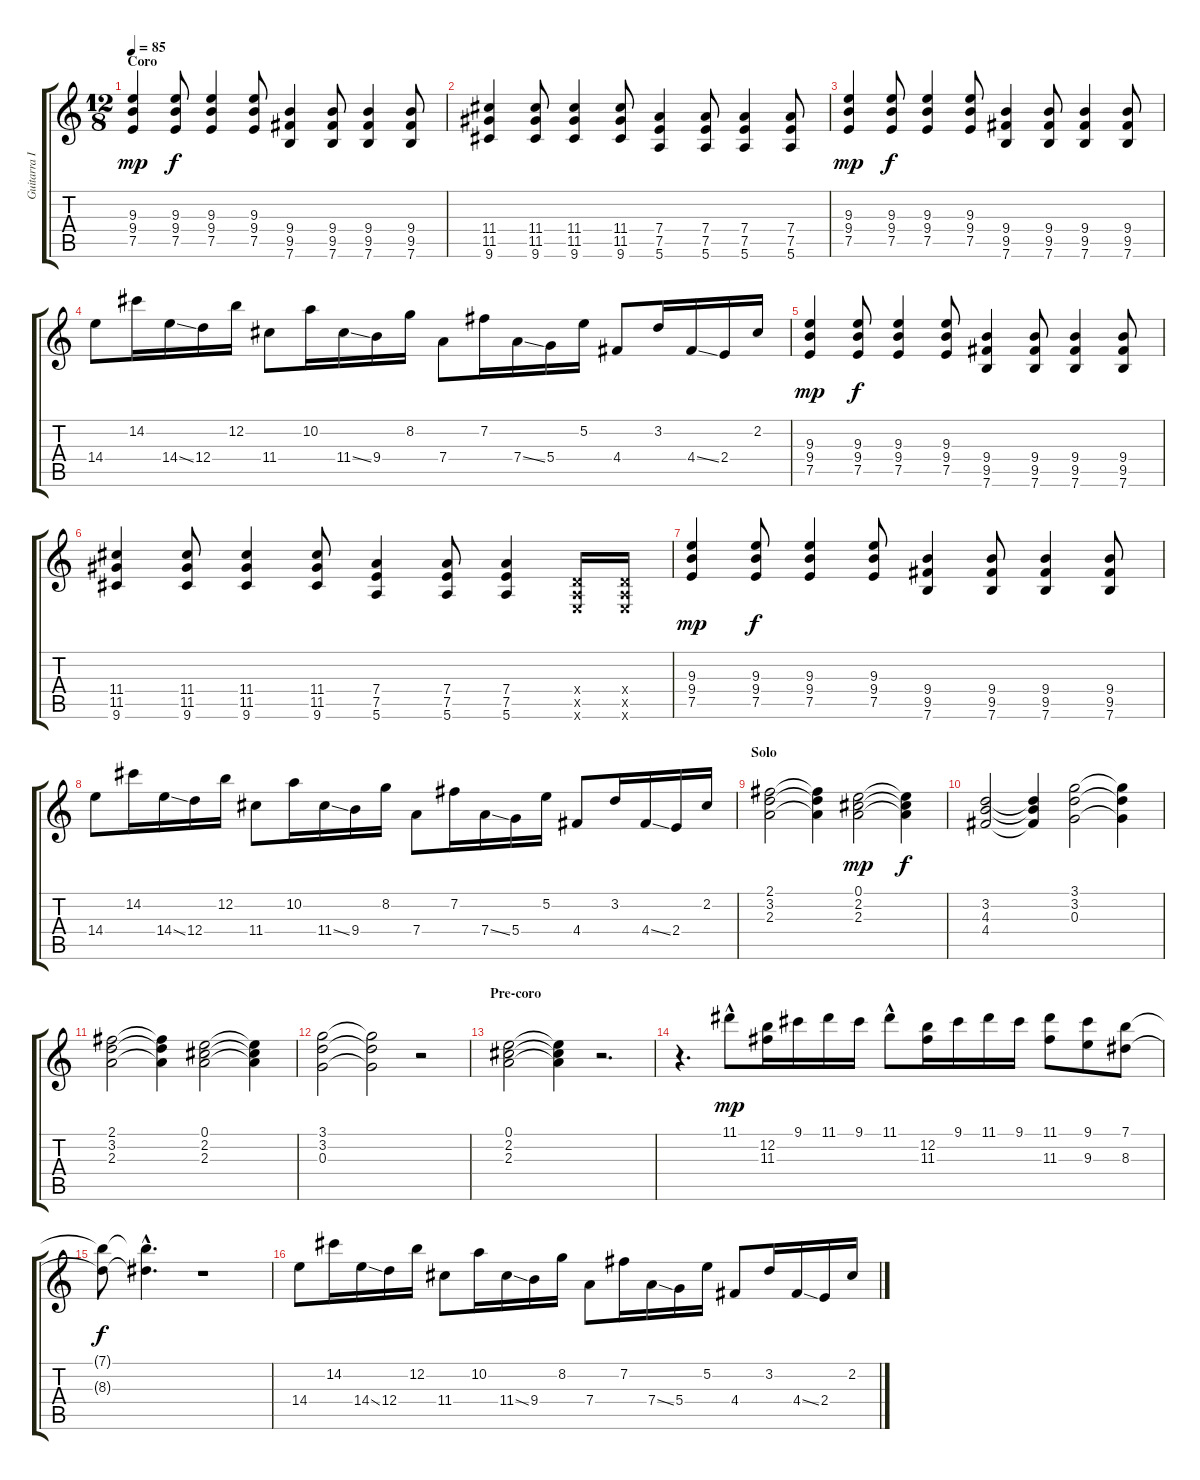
\track ("Guitarra I" "Guitarra I") {instrument electricguitarclean}
\staff {score tabs}
\tuning (E4 B3 G3 D3 A2 E2) {hide}
\ts (12 8)
\section ("" "Coro")
\tempo 85
\clef g2
\ks c
(9.3 9.4 7.5).4{dy mp instrument overdrivenguitar} (9.3 9.4 7.5).8{dy f} (9.3 9.4 7.5).4 (9.3 9.4 7.5).8 (9.4 9.5 7.6).4 (9.4 9.5 7.6).8 (9.4 9.5 7.6).4 (9.4 9.5 7.6).8 |
(11.4 11.5 9.6).4 (11.4 11.5 9.6).8 (11.4 11.5 9.6).4 (11.4 11.5 9.6).8 (7.4 7.5 5.6).4 (7.4 7.5 5.6).8 (7.4 7.5 5.6).4 (7.4 7.5 5.6).8 |
(9.3 9.4 7.5).4{dy mp} (9.3 9.4 7.5).8{dy f} (9.3 9.4 7.5).4 (9.3 9.4 7.5).8 (9.4 9.5 7.6).4 (9.4 9.5 7.6).8 (9.4 9.5 7.6).4 (9.4 9.5 7.6).8 |
14.4.8{instrument overdrivenguitar} 14.2.16 14.4{ss}.16 12.4.16 12.2.16 11.4.8 10.2.16 11.4{ss}.16 9.4.16 8.2.16 7.4.8 7.2.16 7.4{ss}.16 5.4.16 5.2.16 4.4.8 3.2.16 4.4{ss}.16 2.4.16 2.2.16 |
(9.3 9.4 7.5).4{dy mp instrument overdrivenguitar} (9.3 9.4 7.5).8{dy f} (9.3 9.4 7.5).4 (9.3 9.4 7.5).8 (9.4 9.5 7.6).4 (9.4 9.5 7.6).8 (9.4 9.5 7.6).4 (9.4 9.5 7.6).8 |
(11.4 11.5 9.6).4 (11.4 11.5 9.6).8 (11.4 11.5 9.6).4 (11.4 11.5 9.6).8 (7.4 7.5 5.6).4 (7.4 7.5 5.6).8 (7.4 7.5 5.6).4 (0.4{x} 0.5{x} 0.6{x}).16 (0.4{x} 0.5{x} 0.6{x}).16 |
(9.3 9.4 7.5).4{dy mp} (9.3 9.4 7.5).8{dy f} (9.3 9.4 7.5).4 (9.3 9.4 7.5).8 (9.4 9.5 7.6).4 (9.4 9.5 7.6).8 (9.4 9.5 7.6).4 (9.4 9.5 7.6).8 |
14.4.8{instrument overdrivenguitar} 14.2.16 14.4{ss}.16 12.4.16 12.2.16 11.4.8 10.2.16 11.4{ss}.16 9.4.16 8.2.16 7.4.8 7.2.16 7.4{ss}.16 5.4.16 5.2.16 4.4.8 3.2.16 4.4{ss}.16 2.4.16 2.2.16 |
\section ("" "Solo")
(2.1 3.2 2.3).2 (2.1{t} 3.2{t} 2.3{t}).4 (0.1 2.2 2.3).2{dy mp} (0.1{t} 2.2{t} 2.3{t}).4{dy f} |
(3.2 4.3 4.4).2 (3.2{t} 4.3{t} 4.4{t}).4 (3.1 3.2 0.3).2 (3.1{t} 3.2{t} 0.3{t}).4 |
(2.1 3.2 2.3).2 (2.1{t} 3.2{t} 2.3{t}).4 (0.1 2.2 2.3).2 (0.1{t} 2.2{t} 2.3{t}).4 |
(3.1 3.2 0.3).2 (3.1{t} 3.2{t} 0.3{t}).2 r.2 |
\section ("" "Pre-coro")
(0.1 2.2 2.3).2 (0.1{t} 2.2{t} 2.3{t}).4 r.2{d} |
r.4{d} 11.1{hac}.8{dy mp} (12.2 11.3).16 9.1.16 11.1.16 9.1.16 11.1{hac}.8 (12.2 11.3).16 9.1.16 11.1.16 9.1.16 (11.1 11.3).8 (9.1 9.3).8 (7.1 8.3).8 |
(7.1{t} 8.3{t}).8{dy f} (7.1{hac t} 8.3{hac t}).4{d} r.1 |
14.4.8{instrument overdrivenguitar} 14.2.16 14.4{ss}.16 12.4.16 12.2.16 11.4.8 10.2.16 11.4{ss}.16 9.4.16 8.2.16 7.4.8 7.2.16 7.4{ss}.16 5.4.16 5.2.16 4.4.8 3.2.16 4.4{ss}.16 2.4.16 2.2.16
